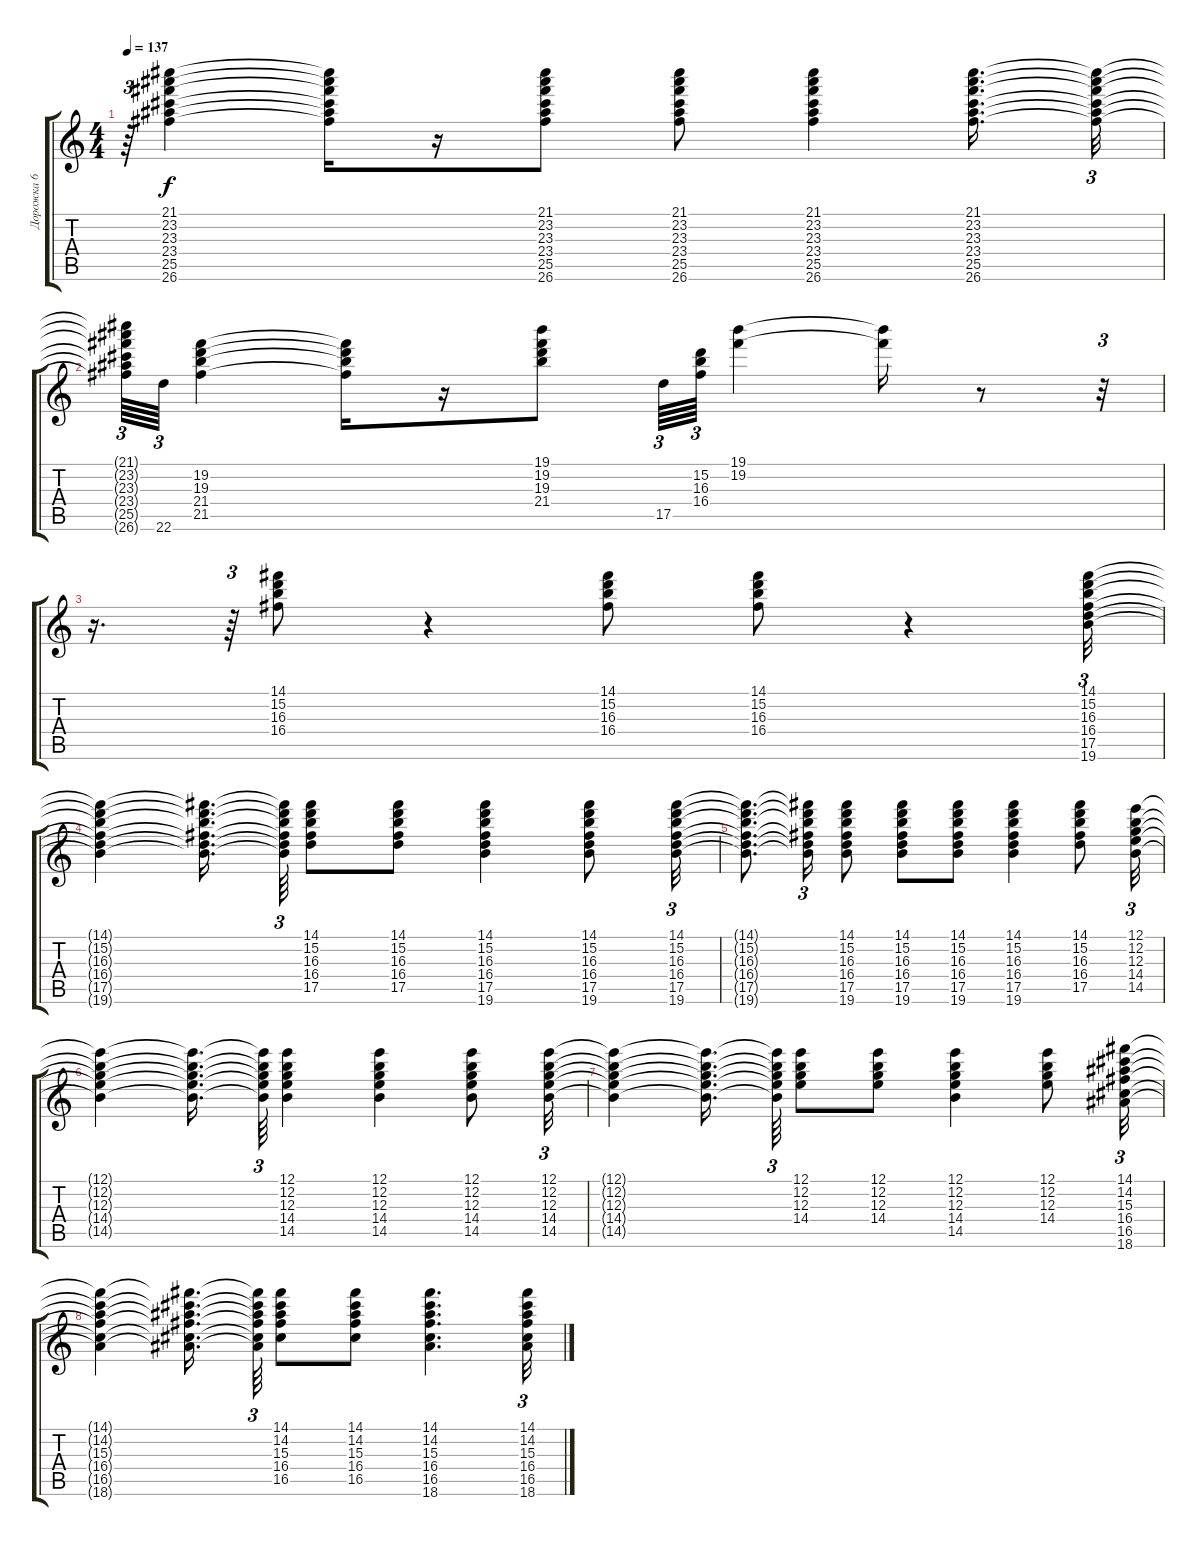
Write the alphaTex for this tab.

\track ("Дорожка 6" "Дорожка 6") {instrument electricguitarclean}
\staff {score tabs}
\tuning (E4 B3 G3 D3 A2 E2) {hide}
\ts (4 4)
\tempo 137
\clef g2
\ks c
r.64{tu (3 2) dy f} (21.1 23.2 23.3 23.4 25.5 26.6).4 (21.1{t} 23.2{t} 23.3{t} 23.4{t} 25.5{t} 26.6{t}).16 r.16 (21.1 23.2 23.3 23.4 25.5 26.6).8 (21.1 23.2 23.3 23.4 25.5 26.6).8 (21.1 23.2 23.3 23.4 25.5 26.6).4 (21.1 23.2 23.3 23.4 25.5 26.6).16{d} (21.1{t} 23.2{t} 23.3{t} 23.4{t} 25.5{t} 26.6{t}).32{tu (3 2)} |
(21.1{t} 23.2{t} 23.3{t} 23.4{t} 25.5{t} 26.6{t}).64{tu (3 2)} 22.6.64{tu (3 2)} (19.2 19.3 21.4 21.5).4 (19.2{t} 19.3{t} 21.4{t} 21.5{t}).16 r.16 (19.1 19.2 19.3 21.4).8 17.5.64{tu (3 2)} (15.2 16.3 16.4).64{tu (3 2)} (19.1 19.2).4 (19.1{t} 19.2{t}).16 r.8 r.32{tu (3 2)} |
r.16{d} r.64{tu (3 2)} (14.1 15.2 16.3 16.4).8 r.4 (14.1 15.2 16.3 16.4).8 (14.1 15.2 16.3 16.4).8 r.4 (14.1 15.2 16.3 16.4 17.5 19.6).32{tu (3 2)} |
(14.1{t} 15.2{t} 16.3{t} 16.4{t} 17.5{t} 19.6{t}).4 (14.1{t} 15.2{t} 16.3{t} 16.4{t} 17.5{t} 19.6{t}).16{d beam splitsecondary} (14.1{t} 15.2{t} 16.3{t} 16.4{t} 17.5{t} 19.6{t}).64{tu (3 2)} (14.1 15.2 16.3 16.4 17.5).8 (14.1 15.2 16.3 16.4 17.5).8 (14.1 15.2 16.3 16.4 17.5 19.6).4 (14.1 15.2 16.3 16.4 17.5 19.6).8 (14.1 15.2 16.3 16.4 17.5 19.6).32{tu (3 2)} |
(14.1{t} 15.2{t} 16.3{t} 16.4{t} 17.5{t} 19.6{t}).8{d} (14.1{t} 15.2{t} 16.3{t} 16.4{t} 17.5{t} 19.6{t}).16{tu (3 2)} (14.1 15.2 16.3 16.4 17.5 19.6).8 (14.1 15.2 16.3 16.4 17.5 19.6).8 (14.1 15.2 16.3 16.4 17.5 19.6).8 (14.1 15.2 16.3 16.4 17.5 19.6).4 (14.1 15.2 16.3 16.4 17.5).8 (12.1 12.2 12.3 14.4 14.5).32{tu (3 2)} |
(12.1{t} 12.2{t} 12.3{t} 14.4{t} 14.5{t}).4 (12.1{t} 12.2{t} 12.3{t} 14.4{t} 14.5{t}).16{d} (12.1{t} 12.2{t} 12.3{t} 14.4{t} 14.5{t}).64{tu (3 2)} (12.1 12.2 12.3 14.4 14.5).4 (12.1 12.2 12.3 14.4 14.5).4 (12.1 12.2 12.3 14.4 14.5).8 (12.1 12.2 12.3 14.4 14.5).32{tu (3 2)} |
(12.1{t} 12.2{t} 12.3{t} 14.4{t} 14.5{t}).4 (12.1{t} 12.2{t} 12.3{t} 14.4{t} 14.5{t}).16{d beam splitsecondary} (12.1{t} 12.2{t} 12.3{t} 14.4{t} 14.5{t}).64{tu (3 2)} (12.1 12.2 12.3 14.4).8 (12.1 12.2 12.3 14.4).8 (12.1 12.2 12.3 14.4 14.5).4 (12.1 12.2 12.3 14.4).8 (14.1 14.2 15.3 16.4 16.5 18.6).32{tu (3 2)} |
(14.1{t} 14.2{t} 15.3{t} 16.4{t} 16.5{t} 18.6{t}).4 (14.1{t} 14.2{t} 15.3{t} 16.4{t} 16.5{t} 18.6{t}).16{d beam splitsecondary} (14.1{t} 14.2{t} 15.3{t} 16.4{t} 16.5{t} 18.6{t}).64{tu (3 2)} (14.1 14.2 15.3 16.4 16.5).8 (14.1 14.2 15.3 16.4 16.5).8 (14.1 14.2 15.3 16.4 16.5 18.6).4{d} (14.1 14.2 15.3 16.4 16.5 18.6).32{tu (3 2)}
